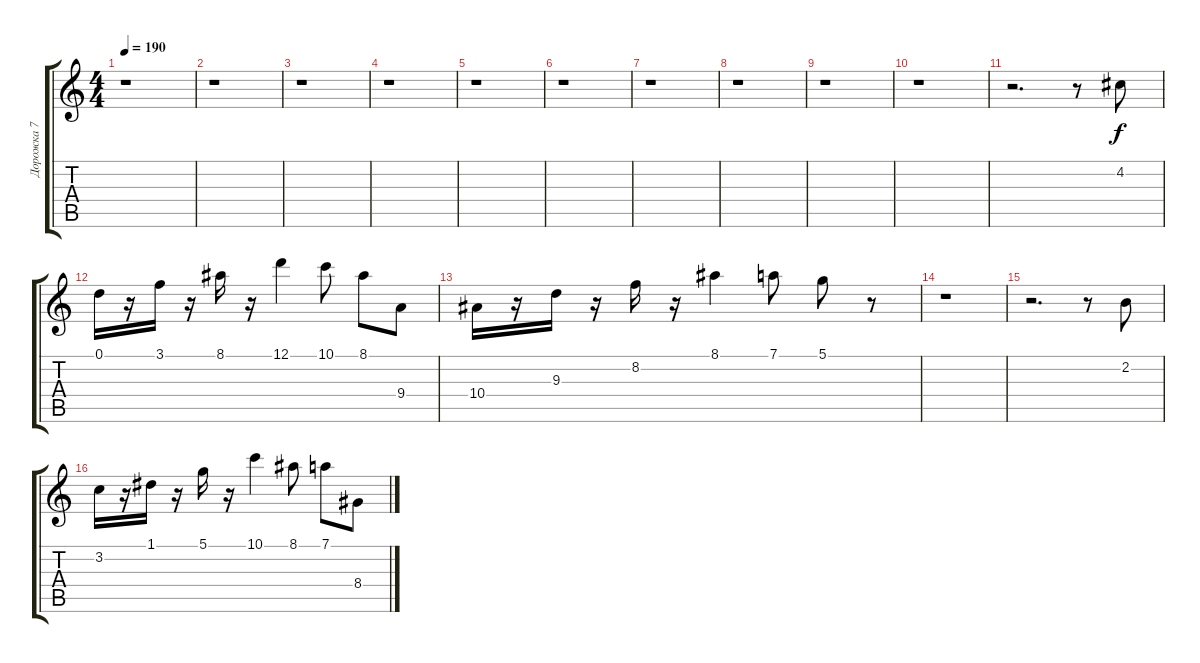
\track ("Дорожка 7" "Дорожка 7") {instrument acousticguitarnylon}
\staff {score tabs}
\tuning (D4 A3 F3 C3 G2 D2) {hide}
\ts (4 4)
\tempo 190
\clef g2
\ks c
r.1{dy f instrument acousticguitarnylon} |
r.1 |
r.1 |
r.1 |
r.1 |
r.1 |
r.1 |
r.1 |
r.1 |
r.1 |
r.2{d} r.8 4.2.8 |
0.1.16 r.16 3.1.16 r.16 8.1.16 r.16 12.1.4 10.1.8 8.1.8 9.4.8 |
10.4.16 r.16 9.3.16 r.16 8.2.16 r.16 8.1.4 7.1.8 5.1.8 r.8 |
r.1 |
r.2{d} r.8 2.2.8 |
3.2.16 r.16 1.1.16 r.16 5.1.16 r.16 10.1.4 8.1.8 7.1.8 8.4.8
